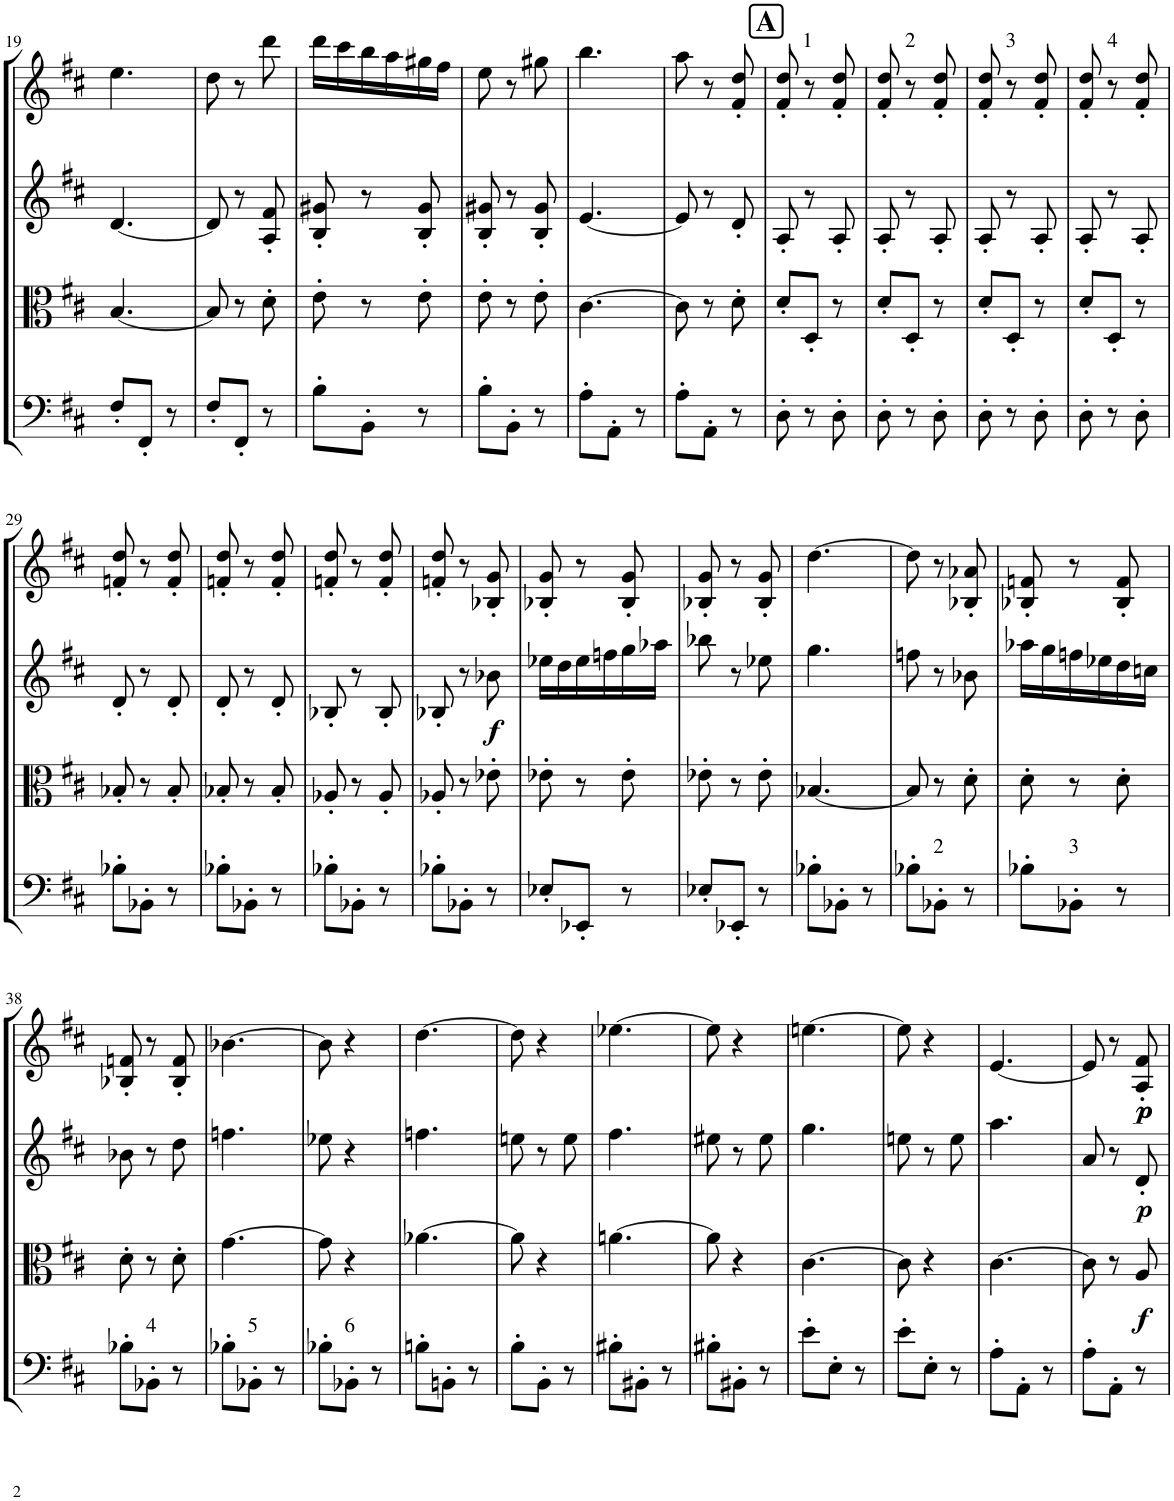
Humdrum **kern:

**kern	**kern	**dynam	**kern	**dynam	**kern	**dynam
*part4	*part3	*part3	*part2	*part2	*part1	*part1
*staff4	*staff3	*staff3	*staff2	*staff2	*staff1	*staff1
*I"Violoncello	*I"Viola	*	*I"Violin II	*	*I"Violin I	*
*I'Vc	*I'Vla	*	*I'Vln	*	*I'Vln	*
!!LO:PB:g=z
*clefF4	*clefC3	*	*clefG2	*	*clefG2	*
*k[f#c#]	*k[f#c#]	*	*k[f#c#]	*	*k[f#c#]	*
*M3/8	*M3/8	*	*M3/8	*	*M3/8	*
=19	=19	=19	=19	=19	=19	=19
8F#'/L	[4.B/	.	[4.d/	.	4.ee\	.
8FF#'/J	.	.	.	.	.	.
8r	.	.	.	.	.	.
=20	=20	=20	=20	=20	=20	=20
8F#'/L	8B/]	.	8d/]	.	8dd\	.
8FF#'/J	8r	.	8r	.	8r	.
8r	8d'\	.	8A/' 8f#/'	.	8ddd\	.
=21	=21	=21	=21	=21	=21	=21
8B'\L	8e'\	.	8B/' 8g#X/'	.	16ddd\LL	.
.	.	.	.	.	16ccc#\	.
8BB'\J	8r	.	8r	.	16bb\	.
.	.	.	.	.	16aa\	.
8r	8e'\	.	8B/' 8g#/'	.	16gg#X\	.
.	.	.	.	.	16ff#\JJ	.
=22	=22	=22	=22	=22	=22	=22
8B'\L	8e'\	.	8B/' 8g#X/'	.	8ee\	.
8BB'\J	8r	.	8r	.	8r	.
8r	8e'\	.	8B/' 8g#/'	.	8gg#X\	.
=23	=23	=23	=23	=23	=23	=23
8A'\L	[4.c#\	.	[4.e/	.	4.bb\	.
8AA'\J	.	.	.	.	.	.
8r	.	.	.	.	.	.
=24	=24	=24	=24	=24	=24	=24
8A'\L	8c#\]	.	8e/]	.	8aa\	.
8AA'\J	8r	.	8r	.	8r	.
8r	8d'\	.	8d'/	.	8f#/' 8dd/'	.
!!LO:REH:place=s1:a:B:cj:fs=14:t=A
=25	=25	=25	=25	=25	=25	=25
8D'\	8d'/L	.	8A'/	.	8f#/' 8dd/'	.
!	!	!	!	!	!LO:TX:a:t=1	!
8r	8D'/J	.	8r	.	8r	.
8D'\	8r	.	8A'/	.	8f#/' 8dd/'	.
=26	=26	=26	=26	=26	=26	=26
8D'\	8d'/L	.	8A'/	.	8f#/' 8dd/'	.
!	!	!	!	!	!LO:TX:a:t=2	!
8r	8D'/J	.	8r	.	8r	.
8D'\	8r	.	8A'/	.	8f#/' 8dd/'	.
=27	=27	=27	=27	=27	=27	=27
8D'\	8d'/L	.	8A'/	.	8f#/' 8dd/'	.
!	!	!	!	!	!LO:TX:a:t=3	!
8r	8D'/J	.	8r	.	8r	.
8D'\	8r	.	8A'/	.	8f#/' 8dd/'	.
=28	=28	=28	=28	=28	=28	=28
8D'\	8d'/L	.	8A'/	.	8f#/' 8dd/'	.
!	!	!	!	!	!LO:TX:a:t=4	!
8r	8D'/J	.	8r	.	8r	.
8D'\	8r	.	8A'/	.	8f#/' 8dd/'	.
!!LO:LB:g=z
=29	=29	=29	=29	=29	=29	=29
8B-X'\L	8B-X'/	.	8d'/	.	8fn/' 8dd/'	.
8BB-X'\J	8r	.	8r	.	8r	.
8r	8B-'/	.	8d'/	.	8f/' 8dd/'	.
=30	=30	=30	=30	=30	=30	=30
8B-X'\L	8B-X'/	.	8d'/	.	8fn/' 8dd/'	.
8BB-X'\J	8r	.	8r	.	8r	.
8r	8B-'/	.	8d'/	.	8f/' 8dd/'	.
=31	=31	=31	=31	=31	=31	=31
8B-X'\L	8A-X'/	.	8B-X'/	.	8fn/' 8dd/'	.
8BB-X'\J	8r	.	8r	.	8r	.
8r	8A-'/	.	8B-'/	.	8f/' 8dd/'	.
=32	=32	=32	=32	=32	=32	=32
8B-X'\L	8A-X'/	.	8B-X'/	.	8fn/' 8dd/'	.
8BB-X'\J	8r	.	8r	.	8r	.
!	!	!	!	!LO:DY:b	!	!
8r	8e-X'\	.	8b-X\	f	8B-X/' 8g/'	.
=33	=33	=33	=33	=33	=33	=33
8E-X'/L	8e-X'\	.	16ee-X\LL	.	8B-X/' 8g/'	.
.	.	.	16dd\	.	.	.
8EE-X'/J	8r	.	16ee-\	.	8r	.
.	.	.	16ffn\	.	.	.
8r	8e-'\	.	16gg\	.	8B-/' 8g/'	.
.	.	.	16aa-X\JJ	.	.	.
=34	=34	=34	=34	=34	=34	=34
8E-X'/L	8e-X'\	.	8bb-X\	.	8B-X/' 8g/'	.
8EE-X'/J	8r	.	8r	.	8r	.
8r	8e-'\	.	8ee-X\	.	8B-/' 8g/'	.
=35	=35	=35	=35	=35	=35	=35
8B-X'\L	[4.B-X/	.	4.gg\	.	[4.dd\	.
8BB-X'\J	.	.	.	.	.	.
8r	.	.	.	.	.	.
=36	=36	=36	=36	=36	=36	=36
8B-X'\L	8B-/]	.	8ffn\	.	8dd\]	.
!LO:TX:a:t=2	!	!	!	!	!	!
8BB-X'\J	8r	.	8r	.	8r	.
8r	8d'\	.	8b-X\	.	8B-X/' 8a-X/'	.
=37	=37	=37	=37	=37	=37	=37
8B-X'\L	8d'\	.	16aa-X\LL	.	8B-X/' 8fn/'	.
.	.	.	16gg\	.	.	.
!LO:TX:a:t=3	!	!	!	!	!	!
8BB-X'\J	8r	.	16ffn\	.	8r	.
.	.	.	16ee-X\	.	.	.
8r	8d'\	.	16dd\	.	8B-/' 8f/'	.
.	.	.	16ccn\JJ	.	.	.
!!LO:LB:g=z
=38	=38	=38	=38	=38	=38	=38
8B-X'\L	8d'\	.	8b-X\	.	8B-X/' 8fn/'	.
!LO:TX:a:t=4	!	!	!	!	!	!
8BB-X'\J	8r	.	8r	.	8r	.
8r	8d'\	.	8dd\	.	8B-/' 8f/'	.
=39	=39	=39	=39	=39	=39	=39
8B-X'\L	[4.g\	.	4.ffn\	.	[4.b-X\	.
!LO:TX:a:t=5	!	!	!	!	!	!
8BB-X'\J	.	.	.	.	.	.
8r	.	.	.	.	.	.
=40	=40	=40	=40	=40	=40	=40
8B-X'\L	8g\]	.	8ee-X\	.	8b-\]	.
!LO:TX:a:t=6	!	!	!	!	!	!
8BB-X'\J	4r	.	4r	.	4r	.
8r	.	.	.	.	.	.
=41	=41	=41	=41	=41	=41	=41
8Bn'\L	[4.a-X\	.	4.ffn\	.	[4.dd\	.
8BBn'\J	.	.	.	.	.	.
8r	.	.	.	.	.	.
=42	=42	=42	=42	=42	=42	=42
8B'\L	8a-\]	.	8een\	.	8dd\]	.
8BB'\J	4r	.	8r	.	4r	.
8r	.	.	8ee\	.	.	.
=43	=43	=43	=43	=43	=43	=43
8B#X'\L	[4.an\	.	4.ff#\	.	[4.ee-X\	.
8BB#X'\J	.	.	.	.	.	.
8r	.	.	.	.	.	.
=44	=44	=44	=44	=44	=44	=44
8B#X'\L	8a\]	.	8ee#X\	.	8ee-\]	.
8BB#X'\J	4r	.	8r	.	4r	.
8r	.	.	8ee#\	.	.	.
=45	=45	=45	=45	=45	=45	=45
8e'\L	[4.c#\	.	4.gg\	.	[4.een\	.
8E'\J	.	.	.	.	.	.
8r	.	.	.	.	.	.
=46	=46	=46	=46	=46	=46	=46
8e'\L	8c#\]	.	8een\	.	8ee\]	.
8E'\J	4r	.	8r	.	4r	.
8r	.	.	8ee\	.	.	.
=47	=47	=47	=47	=47	=47	=47
8A'\L	[4.c#\	.	4.aa\	.	[4.e/	.
8AA'\J	.	.	.	.	.	.
8r	.	.	.	.	.	.
=48	=48	=48	=48	=48	=48	=48
8A'\L	8c#\]	.	8a/	.	8e/]	.
8AA'\J	8r	.	8r	.	8r	.
!	!	!LO:DY:b	!	!LO:DY:b	!	!LO:DY:b
!	!	!	!	!	!	!LO:DY:n=1:b
8r	8A/	f	8d'/	p	8A/' 8f#/'	p p
=	=	=	=	=	=	=
*-	*-	*-	*-	*-	*-	*-
